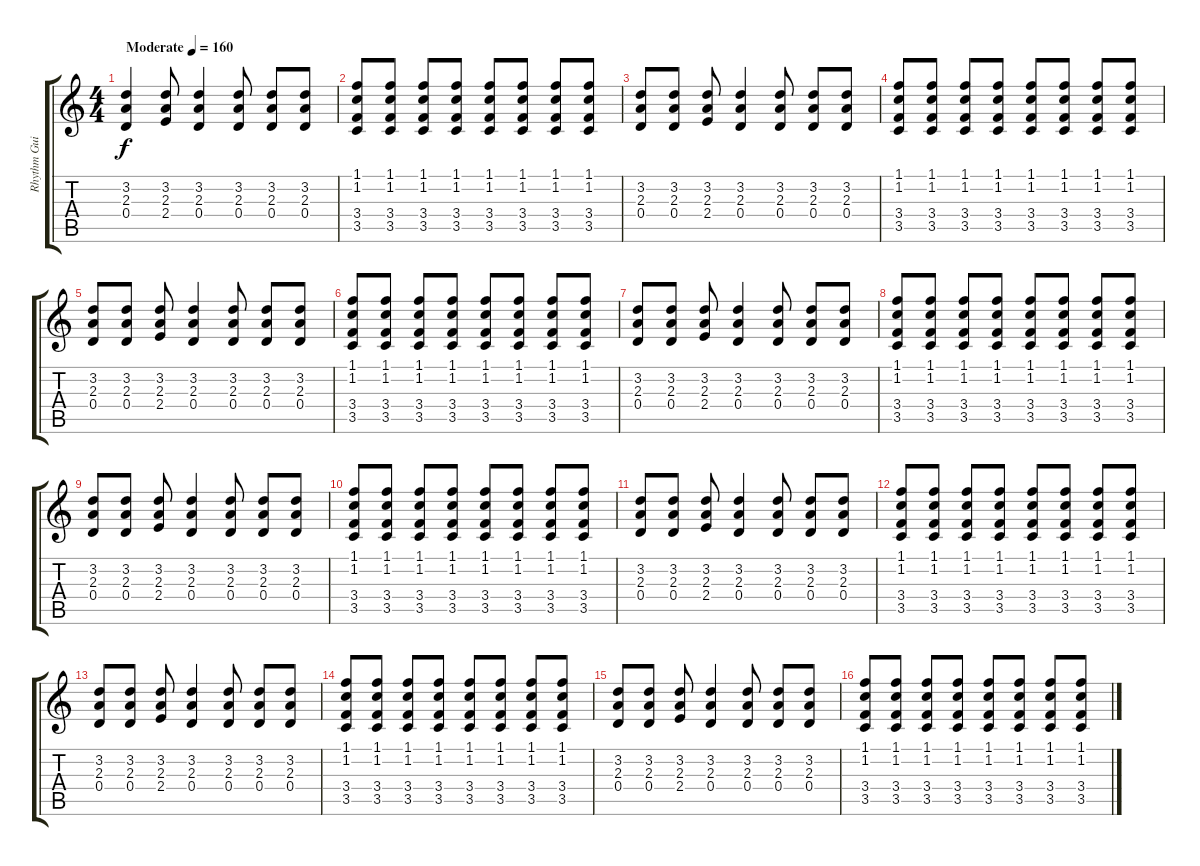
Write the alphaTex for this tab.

\track ("Rhythm Guitar" "Rhythm Gui") {instrument overdrivenguitar}
\staff {score tabs}
\tuning (E4 B3 G3 D3 A2 E2) {hide}
\ts (4 4)
\tempo (160 "Moderate")
\clef g2
\ks c
(3.2 2.3 0.4).4{dy f instrument overdrivenguitar} (3.2 2.3 2.4).8 (3.2 2.3 0.4).4 (3.2 2.3 0.4).8 (3.2 2.3 0.4).8 (3.2 2.3 0.4).8 |
(1.1 1.2 3.4 3.5).8 (1.1 1.2 3.4 3.5).8 (1.1 1.2 3.4 3.5).8 (1.1 1.2 3.4 3.5).8 (1.1 1.2 3.4 3.5).8 (1.1 1.2 3.4 3.5).8 (1.1 1.2 3.4 3.5).8 (1.1 1.2 3.4 3.5).8 |
(3.2 2.3 0.4).8 (3.2 2.3 0.4).8 (3.2 2.3 2.4).8 (3.2 2.3 0.4).4 (3.2 2.3 0.4).8 (3.2 2.3 0.4).8 (3.2 2.3 0.4).8 |
(1.1 1.2 3.4 3.5).8 (1.1 1.2 3.4 3.5).8 (1.1 1.2 3.4 3.5).8 (1.1 1.2 3.4 3.5).8 (1.1 1.2 3.4 3.5).8 (1.1 1.2 3.4 3.5).8 (1.1 1.2 3.4 3.5).8 (1.1 1.2 3.4 3.5).8 |
(3.2 2.3 0.4).8 (3.2 2.3 0.4).8 (3.2 2.3 2.4).8 (3.2 2.3 0.4).4 (3.2 2.3 0.4).8 (3.2 2.3 0.4).8 (3.2 2.3 0.4).8 |
(1.1 1.2 3.4 3.5).8 (1.1 1.2 3.4 3.5).8 (1.1 1.2 3.4 3.5).8 (1.1 1.2 3.4 3.5).8 (1.1 1.2 3.4 3.5).8 (1.1 1.2 3.4 3.5).8 (1.1 1.2 3.4 3.5).8 (1.1 1.2 3.4 3.5).8 |
(3.2 2.3 0.4).8 (3.2 2.3 0.4).8 (3.2 2.3 2.4).8 (3.2 2.3 0.4).4 (3.2 2.3 0.4).8 (3.2 2.3 0.4).8 (3.2 2.3 0.4).8 |
(1.1 1.2 3.4 3.5).8 (1.1 1.2 3.4 3.5).8 (1.1 1.2 3.4 3.5).8 (1.1 1.2 3.4 3.5).8 (1.1 1.2 3.4 3.5).8 (1.1 1.2 3.4 3.5).8 (1.1 1.2 3.4 3.5).8 (1.1 1.2 3.4 3.5).8 |
(3.2 2.3 0.4).8 (3.2 2.3 0.4).8 (3.2 2.3 2.4).8 (3.2 2.3 0.4).4 (3.2 2.3 0.4).8 (3.2 2.3 0.4).8 (3.2 2.3 0.4).8 |
(1.1 1.2 3.4 3.5).8 (1.1 1.2 3.4 3.5).8 (1.1 1.2 3.4 3.5).8 (1.1 1.2 3.4 3.5).8 (1.1 1.2 3.4 3.5).8 (1.1 1.2 3.4 3.5).8 (1.1 1.2 3.4 3.5).8 (1.1 1.2 3.4 3.5).8 |
(3.2 2.3 0.4).8 (3.2 2.3 0.4).8 (3.2 2.3 2.4).8 (3.2 2.3 0.4).4 (3.2 2.3 0.4).8 (3.2 2.3 0.4).8 (3.2 2.3 0.4).8 |
(1.1 1.2 3.4 3.5).8 (1.1 1.2 3.4 3.5).8 (1.1 1.2 3.4 3.5).8 (1.1 1.2 3.4 3.5).8 (1.1 1.2 3.4 3.5).8 (1.1 1.2 3.4 3.5).8 (1.1 1.2 3.4 3.5).8 (1.1 1.2 3.4 3.5).8 |
(3.2 2.3 0.4).8 (3.2 2.3 0.4).8 (3.2 2.3 2.4).8 (3.2 2.3 0.4).4 (3.2 2.3 0.4).8 (3.2 2.3 0.4).8 (3.2 2.3 0.4).8 |
(1.1 1.2 3.4 3.5).8 (1.1 1.2 3.4 3.5).8 (1.1 1.2 3.4 3.5).8 (1.1 1.2 3.4 3.5).8 (1.1 1.2 3.4 3.5).8 (1.1 1.2 3.4 3.5).8 (1.1 1.2 3.4 3.5).8 (1.1 1.2 3.4 3.5).8 |
(3.2 2.3 0.4).8 (3.2 2.3 0.4).8 (3.2 2.3 2.4).8 (3.2 2.3 0.4).4 (3.2 2.3 0.4).8 (3.2 2.3 0.4).8 (3.2 2.3 0.4).8 |
(1.1 1.2 3.4 3.5).8 (1.1 1.2 3.4 3.5).8 (1.1 1.2 3.4 3.5).8 (1.1 1.2 3.4 3.5).8 (1.1 1.2 3.4 3.5).8 (1.1 1.2 3.4 3.5).8 (1.1 1.2 3.4 3.5).8 (1.1 1.2 3.4 3.5).8
